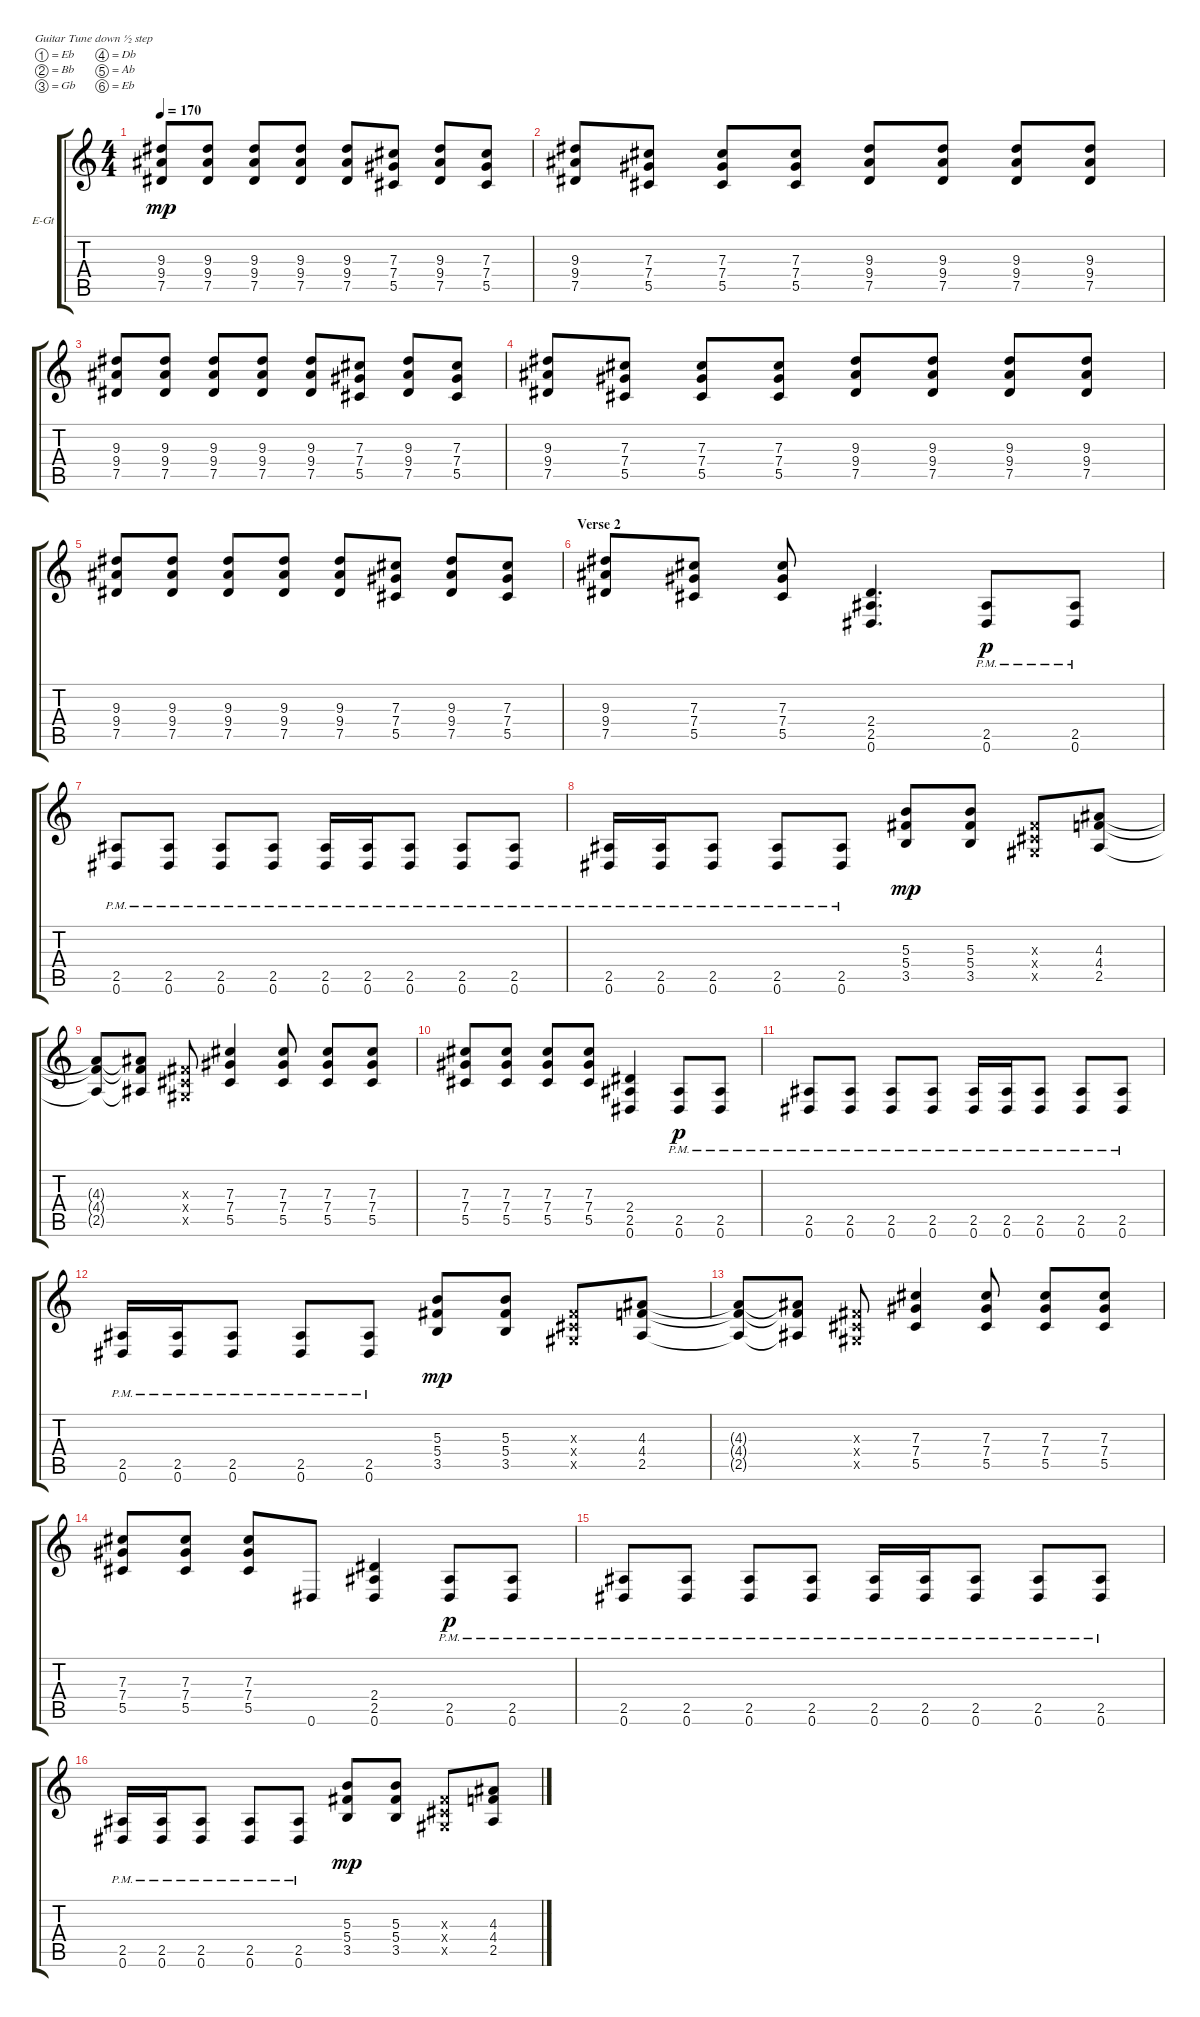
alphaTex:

\defaultSystemsLayout 4
\bracketExtendMode groupsimilarinstruments
\firstSystemTrackNameOrientation horizontal
\otherSystemsTrackNameOrientation horizontal
\track ("Headmaster - Rhythm" "E-Gt") {instrument distortionguitar}
\staff {score tabs}
\tuning (Eb4 Bb3 Gb3 Db3 Ab2 Eb2)
\ts (4 4)
\tempo 170
\clef g2
\ks c
(9.4 7.5 9.3).8{dy mp} (9.4 7.5 9.3).8 (9.4 7.5 9.3).8 (9.4 7.5 9.3).8 (9.4 7.5 9.3).8 (7.3 7.4 5.5).8 (9.4 7.5 9.3).8 (7.3 7.4 5.5).8 |
(9.4 7.5 9.3).8 (7.3 7.4 5.5).8 (7.3 7.4 5.5).8 (7.3 7.4 5.5).8 (9.3 9.4 7.5).8 (9.4 7.5 9.3).8 (9.4 7.5 9.3).8 (9.4 7.5 9.3).8 |
(9.4 7.5 9.3).8 (9.4 7.5 9.3).8 (9.4 7.5 9.3).8 (9.4 7.5 9.3).8 (9.4 7.5 9.3).8 (7.3 7.4 5.5).8 (9.4 7.5 9.3).8 (7.3 7.4 5.5).8 |
(9.4 7.5 9.3).8 (7.3 7.4 5.5).8 (7.3 7.4 5.5).8 (7.3 7.4 5.5).8 (9.3 9.4 7.5).8 (9.4 7.5 9.3).8 (9.4 7.5 9.3).8 (9.4 7.5 9.3).8 |
(9.4 7.5 9.3).8 (9.4 7.5 9.3).8 (9.4 7.5 9.3).8 (9.4 7.5 9.3).8 (9.4 7.5 9.3).8 (7.3 7.4 5.5).8 (9.4 7.5 9.3).8 (7.3 7.4 5.5).8 |
\section ("" "Verse 2")
(9.4 7.5 9.3).8 (7.3 7.4 5.5).8 (7.3 7.4 5.5).8 (2.4 2.5 0.6).4{d} (0.6{pm} 2.5{pm}).8{dy p} (0.6{pm} 2.5{pm}).8 |
(0.6{pm} 2.5{pm}).8 (0.6{pm} 2.5{pm}).8 (0.6{pm} 2.5{pm}).8 (0.6{pm} 2.5{pm}).8 (0.6{pm} 2.5{pm}).16 (0.6{pm} 2.5{pm}).16 (0.6{pm} 2.5{pm}).8 (0.6{pm} 2.5{pm}).8 (0.6{pm} 2.5{pm}).8 |
(0.6{pm} 2.5{pm}).16 (0.6{pm} 2.5{pm}).16 (0.6{pm} 2.5{pm}).8 (2.5{pm} 0.6{pm}).8 (2.5{pm} 0.6{pm}).8 (5.3 5.4 3.5).8{dy mp} (5.3 5.4 3.5).8 (0.5{x} 0.4{x} 0.3{x}).8 (4.3 4.4 2.5).8 |
(2.5{t} 4.4{t} 4.3{t}).8 (2.5{t} 4.4{t} 4.3{t}).8 (0.3{x} 0.4{x} 0.5{x}).8 (7.3 7.4 5.5).4 (7.3 7.4 5.5).8 (7.3 7.4 5.5).8 (7.3 7.4 5.5).8 |
(7.3 7.4 5.5).8 (7.3 7.4 5.5).8 (7.3 7.4 5.5).8 (7.3 7.4 5.5).8 (2.4 2.5 0.6).4 (0.6{pm} 2.5{pm}).8{dy p} (0.6{pm} 2.5{pm}).8 |
(0.6{pm} 2.5{pm}).8 (0.6{pm} 2.5{pm}).8 (0.6{pm} 2.5{pm}).8 (0.6{pm} 2.5{pm}).8 (0.6{pm} 2.5{pm}).16 (0.6{pm} 2.5{pm}).16 (0.6{pm} 2.5{pm}).8 (0.6{pm} 2.5{pm}).8 (0.6{pm} 2.5{pm}).8 |
(0.6{pm} 2.5{pm}).16 (0.6{pm} 2.5{pm}).16 (0.6{pm} 2.5{pm}).8 (2.5{pm} 0.6{pm}).8 (2.5{pm} 0.6{pm}).8 (5.3 5.4 3.5).8{dy mp} (5.3 5.4 3.5).8 (0.5{x} 0.4{x} 0.3{x}).8 (4.3 4.4 2.5).8 |
(2.5{t} 4.4{t} 4.3{t}).8 (2.5{t} 4.4{t} 4.3{t}).8 (0.3{x} 0.4{x} 0.5{x}).8 (7.3 7.4 5.5).4 (7.3 7.4 5.5).8 (7.3 7.4 5.5).8 (7.3 7.4 5.5).8 |
(7.3 7.4 5.5).8 (7.3 7.4 5.5).8 (7.3 7.4 5.5).8 0.6.8 (2.4 2.5 0.6).4 (0.6{pm} 2.5{pm}).8{dy p} (0.6{pm} 2.5{pm}).8 |
(0.6{pm} 2.5{pm}).8 (0.6{pm} 2.5{pm}).8 (0.6{pm} 2.5{pm}).8 (0.6{pm} 2.5{pm}).8 (0.6{pm} 2.5{pm}).16 (0.6{pm} 2.5{pm}).16 (0.6{pm} 2.5{pm}).8 (0.6{pm} 2.5{pm}).8 (0.6{pm} 2.5{pm}).8 |
(0.6{pm} 2.5{pm}).16 (0.6{pm} 2.5{pm}).16 (0.6{pm} 2.5{pm}).8 (2.5{pm} 0.6{pm}).8 (2.5{pm} 0.6{pm}).8 (5.3 5.4 3.5).8{dy mp} (5.3 5.4 3.5).8 (0.5{x} 0.4{x} 0.3{x}).8 (4.3 4.4 2.5).8
